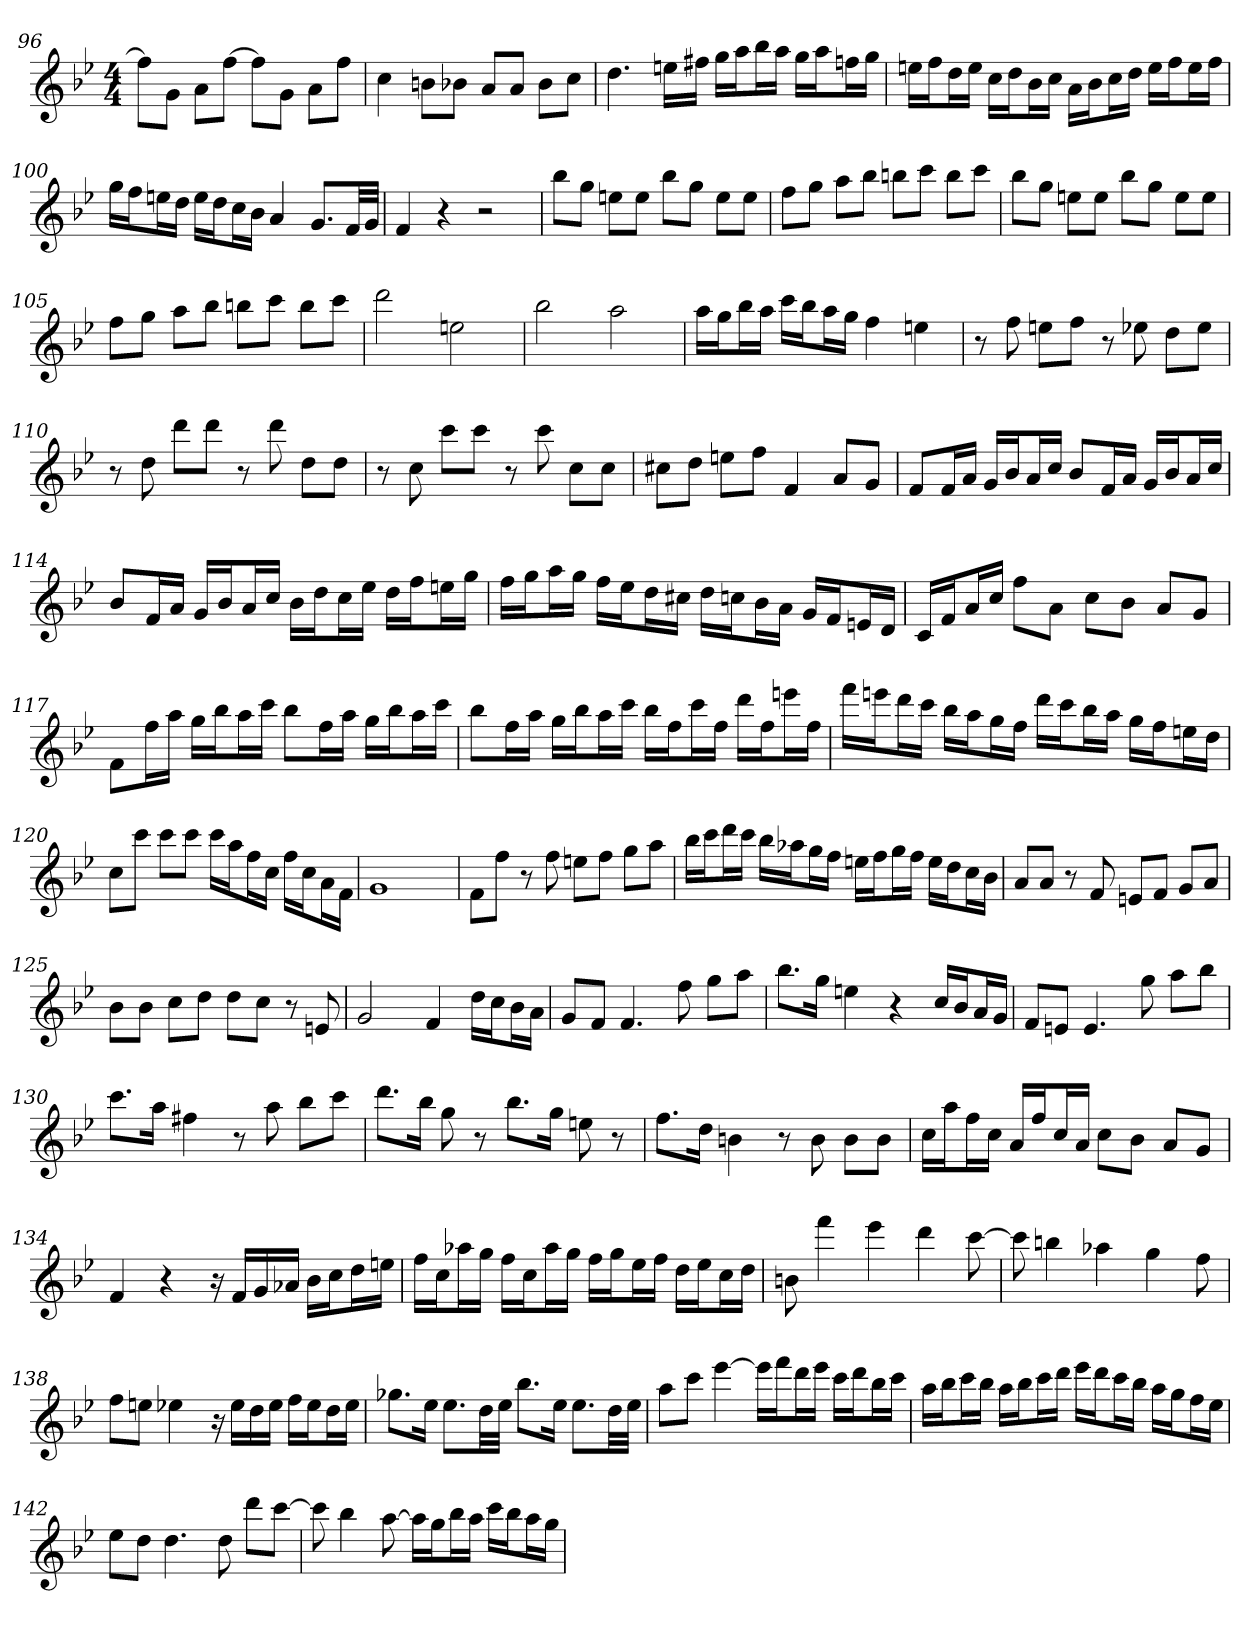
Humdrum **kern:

**kern
*part1
*staff1
*clefG2
*k[b-e-]
*B-:
*M4/4
=96
8ff\L]
8g\J
8a\L
[8ff\J
8ff\L]
8g\J
8a\L
8ff\J
=97
4cc
8bn\L
8b-X\J
8a/L
8a/J
8b-\L
8cc\J
=98
4.dd
16een\LL
16ff#X\JJ
16gg\LL
16aa\J
16bb-\L
16aa\JJ
16gg\LL
16aa\J
16ffn\L
16gg\JJ
=99
16een\LL
16ff\J
16dd\L
16ee\JJ
16cc\LL
16dd\J
16b-\L
16cc\JJ
16a\LL
16b-\J
16cc\L
16dd\JJ
16ee\LL
16ff\J
16ee\L
16ff\JJ
=100
16gg\LL
16ff\J
16een\L
16dd\JJ
16ee\LL
16dd\J
16cc\L
16b-\JJ
4a
8.g/L
32f/LL
32g/JJJ
=101
4f
4r
2r
=102
8bb-\L
8gg\J
8een\L
8ee\J
8bb-\L
8gg\J
8ee\L
8ee\J
=103
8ff\L
8gg\J
8aa\L
8bb-\J
8bbn\L
8ccc\J
8bb\L
8ccc\J
=104
8bb-\L
8gg\J
8een\L
8ee\J
8bb-\L
8gg\J
8ee\L
8ee\J
=105
8ff\L
8gg\J
8aa\L
8bb-\J
8bbn\L
8ccc\J
8bb\L
8ccc\J
=106
2ddd
2een
=107
2bb-
2aa
=108
16aa\LL
16gg\J
16bb-\L
16aa\JJ
16ccc\LL
16bb-\J
16aa\L
16gg\JJ
4ff
4een
=109
8r
8ff
8een\L
8ff\J
8r
8ee-X
8dd\L
8ee-\J
=110
8r
8dd
8ddd\L
8ddd\J
8r
8ddd
8dd\L
8dd\J
=111
8r
8cc
8ccc\L
8ccc\J
8r
8ccc
8cc\L
8cc\J
=112
8cc#X\L
8dd\J
8een\L
8ff\J
4f
8a/L
8g/J
=113
8f/L
16f/L
16a/JJ
16g/LL
16b-/J
16a/L
16cc/JJ
8b-/L
16f/L
16a/JJ
16g/LL
16b-/J
16a/L
16cc/JJ
=114
8b-/L
16f/L
16a/JJ
16g/LL
16b-/J
16a/L
16cc/JJ
16b-\LL
16dd\J
16cc\L
16ee-\JJ
16dd\LL
16ff\J
16een\L
16gg\JJ
=115
16ff\LL
16gg\J
16aa\L
16gg\JJ
16ff\LL
16ee-\J
16dd\L
16cc#X\JJ
16dd\LL
16ccn\J
16b-\L
16a\JJ
16g/LL
16f/J
16en/L
16d/JJ
=116
16c/LL
16f/J
16a/L
16cc/JJ
8ff\L
8a\J
8cc\L
8b-\J
8a/L
8g/J
=117
8f\L
16ff\L
16aa\JJ
16gg\LL
16bb-\J
16aa\L
16ccc\JJ
8bb-\L
16ff\L
16aa\JJ
16gg\LL
16bb-\J
16aa\L
16ccc\JJ
=118
8bb-\L
16ff\L
16aa\JJ
16gg\LL
16bb-\J
16aa\L
16ccc\JJ
16bb-\LL
16ff\J
16ccc\L
16ff\JJ
16ddd\LL
16ff\J
16eeen\L
16ff\JJ
=119
16fff\LL
16eeen\J
16ddd\L
16ccc\JJ
16bb-\LL
16aa\J
16gg\L
16ff\JJ
16ddd\LL
16ccc\J
16bb-\L
16aa\JJ
16gg\LL
16ff\J
16een\L
16dd\JJ
=120
8cc\L
8ccc\J
8ccc\L
8ccc\J
16ccc\LL
16aa\J
16ff\L
16cc\JJ
16ff\LL
16cc\J
16a\L
16f\JJ
=121
1g
=122
8f\L
8ff\J
8r
8ff
8een\L
8ff\J
8gg\L
8aa\J
=123
16bb-\LL
16ccc\J
16ddd\L
16ccc\JJ
16bb-\LL
16aa-X\J
16gg\L
16ff\JJ
16een\LL
16ff\J
16gg\L
16ff\JJ
16ee\LL
16dd\J
16cc\L
16b-\JJ
=124
8a/L
8a/J
8r
8f
8en/L
8f/J
8g/L
8a/J
=125
8b-\L
8b-\J
8cc\L
8dd\J
8dd\L
8cc\J
8r
8en
=126
2g
4f
16dd\LL
16cc\J
16b-\L
16a\JJ
=127
8g/L
8f/J
4.f
8ff
8gg\L
8aa\J
=128
8.bb-\L
16gg\Jk
4een
4r
16cc/LL
16b-/J
16a/L
16g/JJ
=129
8f/L
8en/J
4.e
8gg
8aa\L
8bb-\J
=130
8.ccc\L
16aa\Jk
4ff#X
8r
8aa
8bb-\L
8ccc\J
=131
8.ddd\L
16bb-\Jk
8gg
8r
8.bb-\L
16gg\Jk
8een
8r
=132
8.ff\L
16dd\Jk
4bn
8r
8b
8b\L
8b\J
=133
16cc\LL
16aa\J
16ff\L
16cc\JJ
16a/LL
16ff/J
16cc/L
16a/JJ
8cc\L
8b-\J
8a/L
8g/J
=134
4f
4r
16r
16f/LL
16g/
16a-X/JJ
16b-\LL
16cc\J
16dd\L
16een\JJ
=135
16ff\LL
16cc\J
16aa-X\L
16gg\JJ
16ff\LL
16cc\J
16aa-\L
16gg\JJ
16ff\LL
16gg\J
16ee-\L
16ff\JJ
16dd\LL
16ee-\J
16cc\L
16dd\JJ
=136
8bn
4fff
4eee-
4ddd
[8ccc
=137
8ccc]
4bbn
4aa-X
4gg
8ff
=138
8ff\L
8een\J
4ee-X
16r
16ee-\LL
16dd\
16ee-\JJ
16ff\LL
16ee-\J
16dd\L
16ee-\JJ
=139
8.gg-X\L
16ee-\Jk
8.ee-\L
32dd\LL
32ee-\JJJ
8.bb-\L
16ee-\Jk
8.ee-\L
32dd\LL
32ee-\JJJ
=140
8aa\L
8ccc\J
[4eee-
16eee-\LL]
16fff\J
16ddd\L
16eee-\JJ
16ccc\LL
16ddd\J
16bb-\L
16ccc\JJ
=141
16aa\LL
16bb-\J
16ccc\L
16bb-\JJ
16aa\LL
16bb-\J
16ccc\L
16ddd\JJ
16eee-\LL
16ddd\J
16ccc\L
16bb-\JJ
16aa\LL
16gg\J
16ff\L
16ee-\JJ
=142
8ee-\L
8dd\J
4.dd
8dd
8ddd\L
[8ccc\J
=143
8ccc]
4bb-
[8aa
16aa\LL]
16gg\J
16bb-\L
16aa\JJ
16ccc\LL
16bb-\J
16aa\L
16gg\JJ
=
*-
